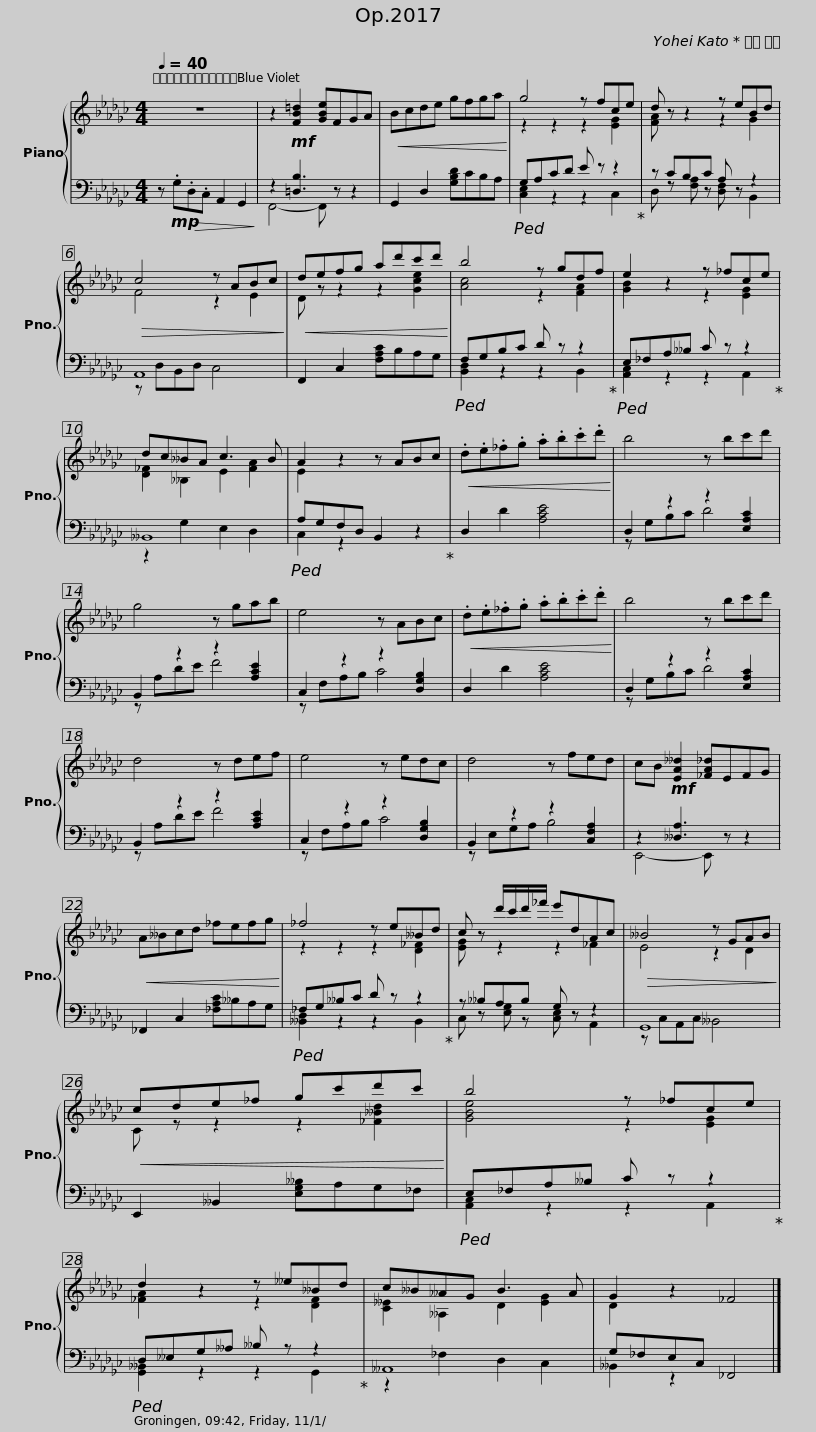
X:1
%%score { ( 1 4 ) | ( 2 3 ) }
L:1/8
Q:1/4=40
M:4/4
I:linebreak $
K:Gb
V:1 treble
V:4 treble
V:2 bass
V:3 bass
V:1
 z8 | z2!mf! [FB=d]2 [GBe]FGA |!<(! Bcde gfga!<)! | g4 z fce |$ d z z2 z eBd | %5
!>(! c4 z ABc!>)! |!<(! defg ad'c'd'!<)! |$ b4 z gdf | e2 z2 z _fce | dc__BA c3 B |$ %10
 A2 z2 z ABc |!<(! .d.e._f.g .a.b.c'.d'!<)! | b4 z bc'd' |$ g4 z gab | e4 z ABc | %15
!<(! .d.e._f.g .a.b.c'.d'!<)! |$ b4 z bc'd' | d4 z def | e4 z edc | d4 z fed |$ %20
 cB!mf! [EA__d]2 [_FA_d]EFG |!<(! A__Bcd _fefg!<)! | _f4 z e__Bd |$ c z d'/c'/d'/_f'/ e'dAc |!>(! __B4 z GAB!>)! | %25
!<(! cde_f gc'd'c'!<)! | b4 z _fce |$ d2 z2 z __e__Bd | c__B__AG B3 A | G2 z2 _F4 |] %30
V:2
 z!mp! .G,!>(!.D,.C, A,,2 G,,2!>)! | z2 [=D,B,]3 z z2 | G,,2 D,2 [G,B,D]CB,A, |!ped! G,A,CD E z z2!ped-up! |$ z CB,C A, z z2 | %5
 A,,8 | F,,2 C,2 [F,A,C]B,A,G, |$!ped! F,G,B,C D z z2!ped-up! |!ped! E,_F,A,__B, C z z2!ped-up! | __B,,8 |$ %10
!ped! A,G,F,D, B,,2 z2!ped-up! | D,2 D2 [A,CE]4 | D,2 z2 z2 [E,A,C]2 |$ B,,2 z2 z2 [A,CE]2 | C,2 z2 z2 [D,G,B,]2 | %15
 D,2 D2 [A,CE]4 |$ D,2 z2 z2 [E,A,C]2 | B,,2 z2 z2 [A,CE]2 | C,2 z2 z2 [D,G,B,]2 | B,,2 z2 z2 [C,F,A,]2 |$ %20
 z2 [__D,A,]3 z z2 | _F,,2 C,2 [_F,A,C]__B,A,G, |!ped! _F,G,__B,C D z z2!ped-up! |$ z __B,A,B, G, z z2 | G,,8 | %25
 E,,2 __B,,2 [E,G,__B,]A,G,_F, |!ped! E,_F,A,__B, C z z2!ped-up! |$!ped! D,__E,G,__A, __B, z z2!ped-up! | __A,,8 | G,_F,E,C, _F,,4 |] %30
V:3
 x8 | F,,4- F,, x3 | x8 | [C,E,]2 z2 z2 C,2 |$ D, z [F,A,] z [D,F,] z B,,2 | %5
 z D,B,,D, C,4 | x8 |$ [B,,D,]2 z2 z2 B,,2 | [A,,C,]2 z2 z2 A,,2 | z2 G,2 E,2 D,2 |$ %10
 C,2 z2 x4 | x8 | z G,B,C D4 |$ z A,DE F4 | z F,A,B, C4 | %15
 x8 |$ z G,B,C D4 | z A,DE F4 | z F,A,B, C4 | z E,G,A, B,4 |$ %20
 E,,4- E,, x3 | x8 | [__B,,D,]2 z2 z2 B,,2 |$ C, z [E,G,] z [C,E,] z A,,2 | z C,A,,C, __B,,4 | %25
 x8 | [A,,C,]2 z2 z2 A,,2 |$ [G,,__B,,]2 z2 z2 G,,2 | z2 _F,2 D,2 C,2 | __B,,2 z2 x4 |] %30
V:4
 x8 | x8 | x8 | z2 z2 z2 [EG]2 |$ [FA] z z2 z2 G2 | %5
 F4 z2 E2 | D z z2 z2 [Gce]2 |$ [Ac]4 z2 [FA]2 | [GB]2 z2 z2 [EG]2 | [D_F]2 __B,2 E2 [FA]2 |$ %10
 E2 x6 | x8 | x8 |$ x8 | x8 | %15
 x8 |$ x8 | x8 | x8 | x8 |$ %20
 x8 | x8 | z2 z2 z2 [D_F]2 |$ [EG] z z2 z2 _F2 | E4 z2 D2 | %25
 C z z2 z2 [_F__Bd]2 | [GBe]4 z2 [EG]2 |$ [_FA]2 z2 z2 [DF]2 | [C__E]2 __A,2 D2 [EG]2 | D2 x6 |] %30
